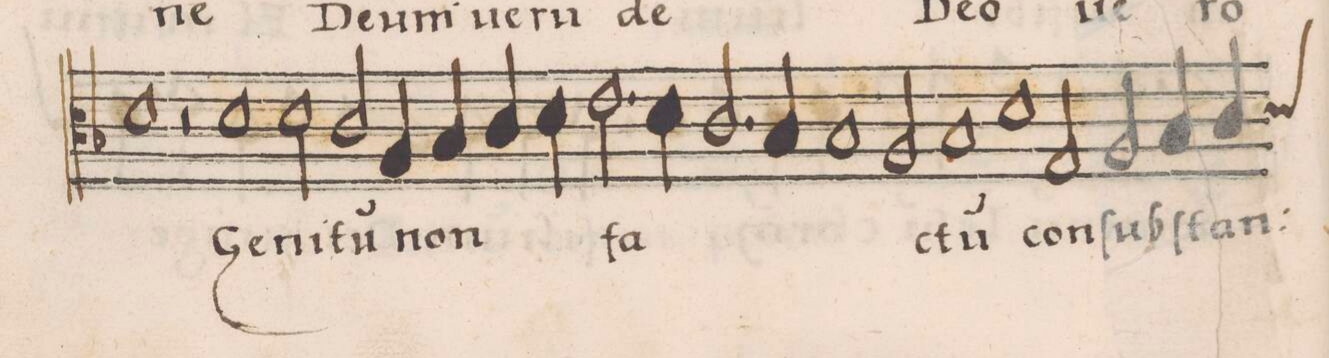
**kern	**text
*I"CANTVS	*
*clefC3	*
*k[b-]	*
*met(C|)	*
*M2/1	*
1d\	.
2r	.
1d\	Ge-
=54-	=54-
2d\	-ni-
2c/	-tu(m)
4A/	non
4B-/	.
=55-	=55-
4c/	.
4d\	.
2.e\	fa-
4d\	.
2.c/	.
=56-	=56-
4B-/	.
1B-/	.
2A/	.
=57-	=57-
1B-/	-ctu(m)
1d\	.
=58-	=58-
2G/	con-
2A/	-ſub-
4B-/	-ſtan-
*custos:d	*
4c/	.
*-	*-
